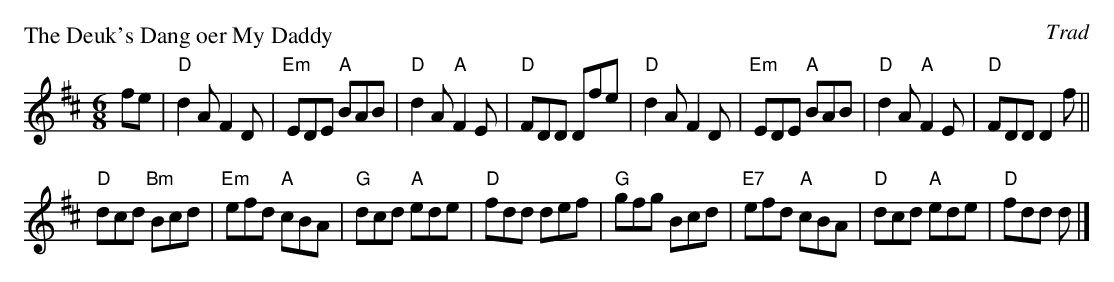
X:1
P: The Deuk's Dang oer My Daddy
C: Trad
L: 1/8
M: 6/8
K: D
fe|"D"d2 A F2 D|"Em"EDE "A"BAB|"D"d2 A "A"F2 E|"D"FDD Dfe|"D"d2 A F2 D|"Em"EDE "A"BAB|"D"d2 A "A"F2 E|"D"FDD D2 f||
"D"dcd "Bm"Bcd|"Em"efd "A"cBA|"G"dcd "A"ede|"D"fdd def|"G"gfg Bcd|"E7"efd "A"cBA|"D"dcd "A"ede|"D"fdd d |]
